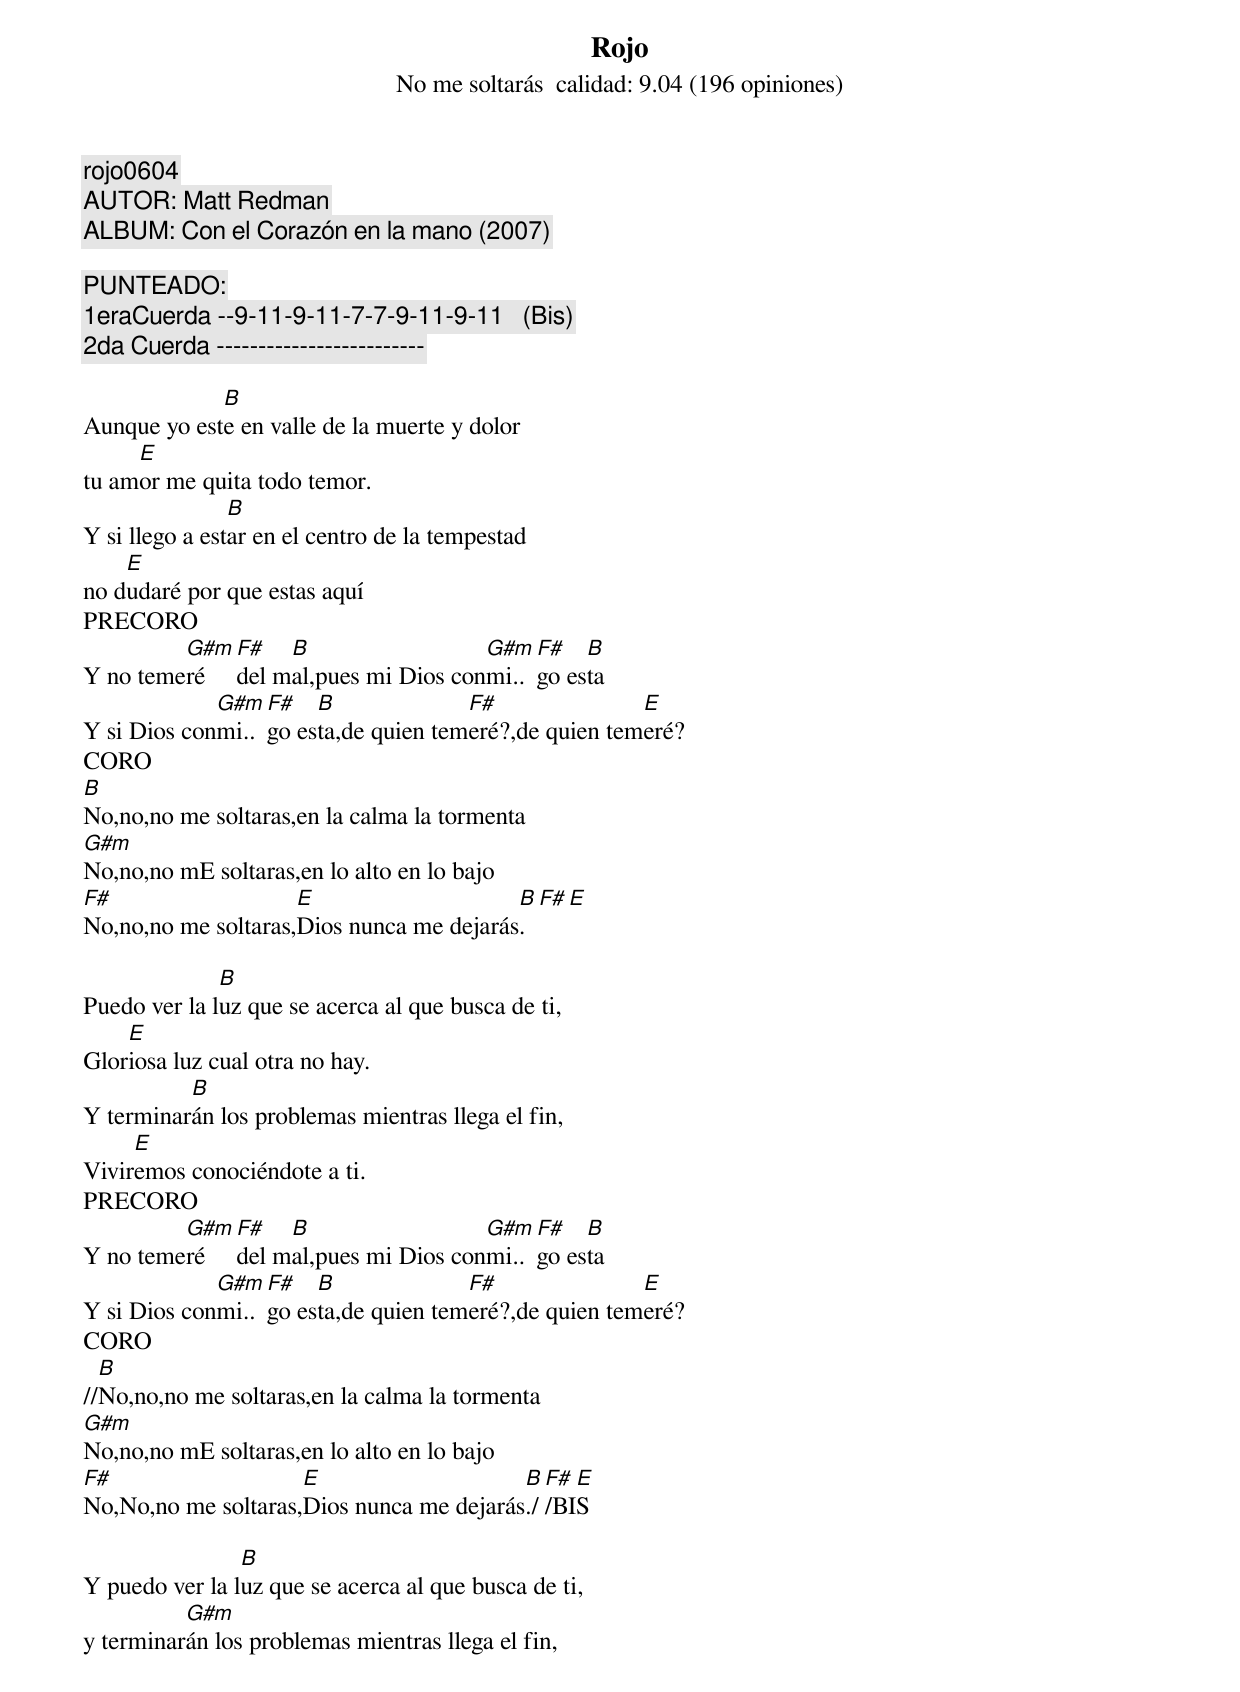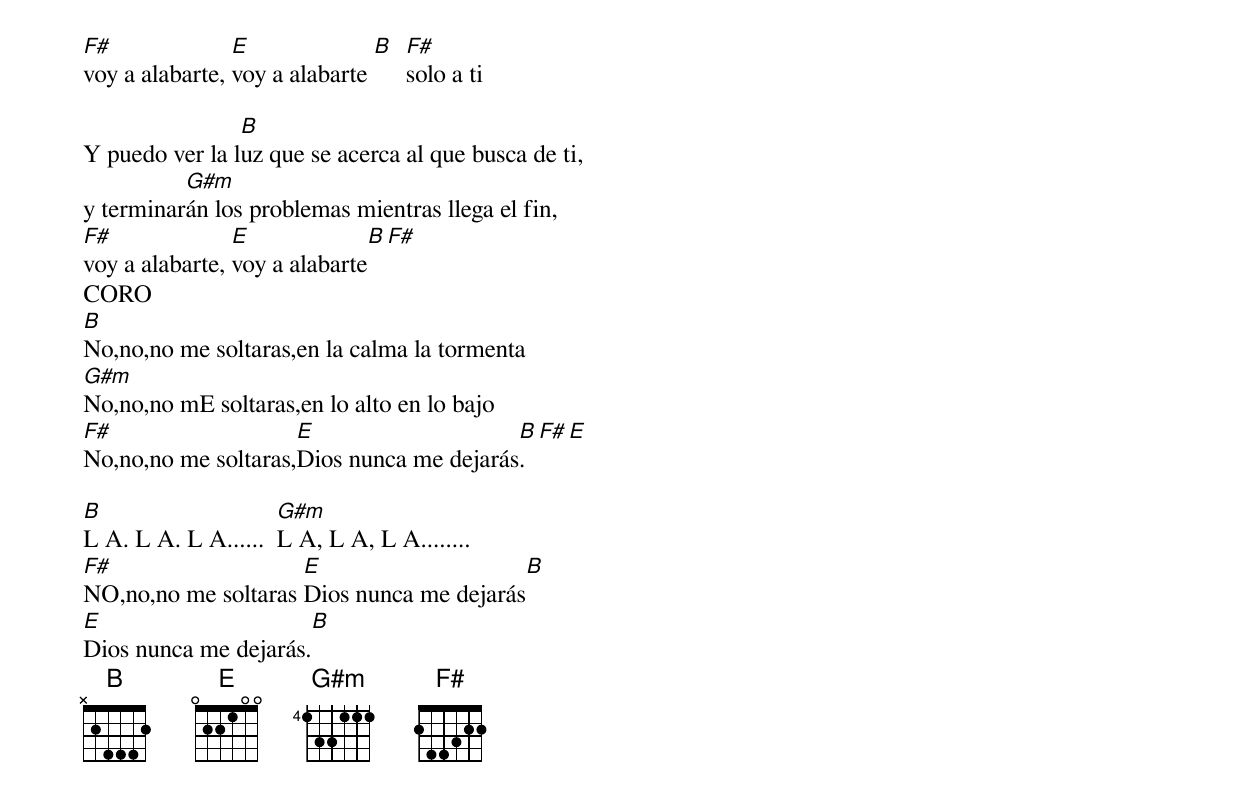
Rojo
No me soltarás	calidad: 9.04 (196 opiniones)
rojo0604
AUTOR: Matt Redman
ALBUM: Con el Corazón en la mano (2007)

PUNTEADO:
1eraCuerda --9-11-9-11-7-7-9-11-9-11   (Bis)
2da Cuerda -------------------------

             B
Aunque yo este en valle de la muerte y dolor
     E
tu amor me quita todo temor.
                B
Y si llego a estar en el centro de la tempestad
    E
no dudaré por que estas aquí
PRECORO
         G#m F#   B                  G#m F#   B
Y no temeré  del mal,pues mi Dios conmi..go esta
             G#m F#   B              F#               E
Y si Dios conmi..go esta,de quien temeré?,de quien temeré?
CORO
B
No,no,no me soltaras,en la calma la tormenta
G#m
No,no,no mE soltaras,en lo alto en lo bajo
F#                   E                    B F# E
No,no,no me soltaras,Dios nunca me dejarás.

              B
Puedo ver la luz que se acerca al que busca de ti,
    E
Gloriosa luz cual otra no hay.
          B
Y terminarán los problemas mientras llega el fin,
     E
Viviremos conociéndote a ti.
PRECORO
         G#m F#   B                  G#m F#   B
Y no temeré  del mal,pues mi Dios conmi..go esta
             G#m F#   B              F#               E
Y si Dios conmi..go esta,de quien temeré?,de quien temeré?
CORO
  B
//No,no,no me soltaras,en la calma la tormenta
G#m
No,no,no mE soltaras,en lo alto en lo bajo
F#                   E                    B F# E
No,No,no me soltaras,Dios nunca me dejarás.//BIS

                B
Y puedo ver la luz que se acerca al que busca de ti,
          G#m
y terminarán los problemas mientras llega el fin,
F#              E              B F#
voy a alabarte, voy a alabarte   solo a ti

                B
Y puedo ver la luz que se acerca al que busca de ti,
          G#m
y terminarán los problemas mientras llega el fin,
F#              E              B F#
voy a alabarte, voy a alabarte
CORO
B
No,no,no me soltaras,en la calma la tormenta
G#m
No,no,no mE soltaras,en lo alto en lo bajo
F#                   E                    B F# E
No,no,no me soltaras,Dios nunca me dejarás.

B                    G#m
L A. L A. L A......  L A, L A, L A........
F#                   E                    B
NO,no,no me soltaras Dios nunca me dejarás
E                     B
Dios nunca me dejarás.
